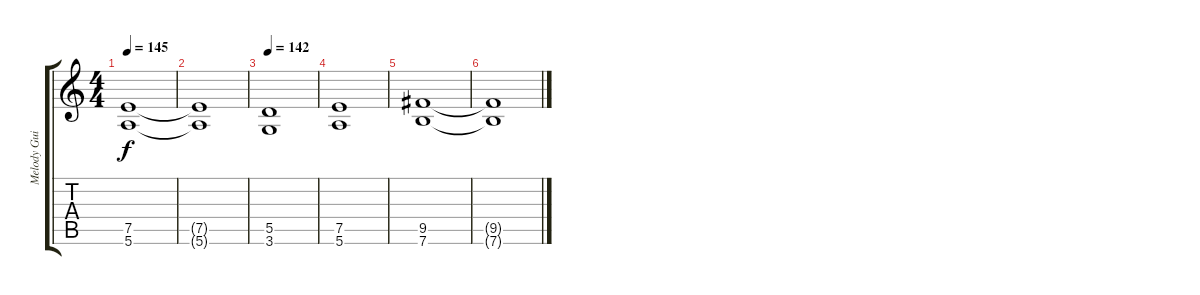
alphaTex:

\track ("Melody Guitar" "Melody Gui") {instrument distortionguitar}
\staff {score tabs}
\tuning (E4 B3 G3 D3 A2 E2) {hide}
\ts (4 4)
\tempo 145
\clef g2
\ks c
(7.5 5.6).1{dy f} |
(7.5{t} 5.6{t}).1 |
\tempo 142
(5.5 3.6).1 |
(7.5 5.6).1 |
(9.5 7.6).1 |
(9.5{t} 7.6{t}).1
